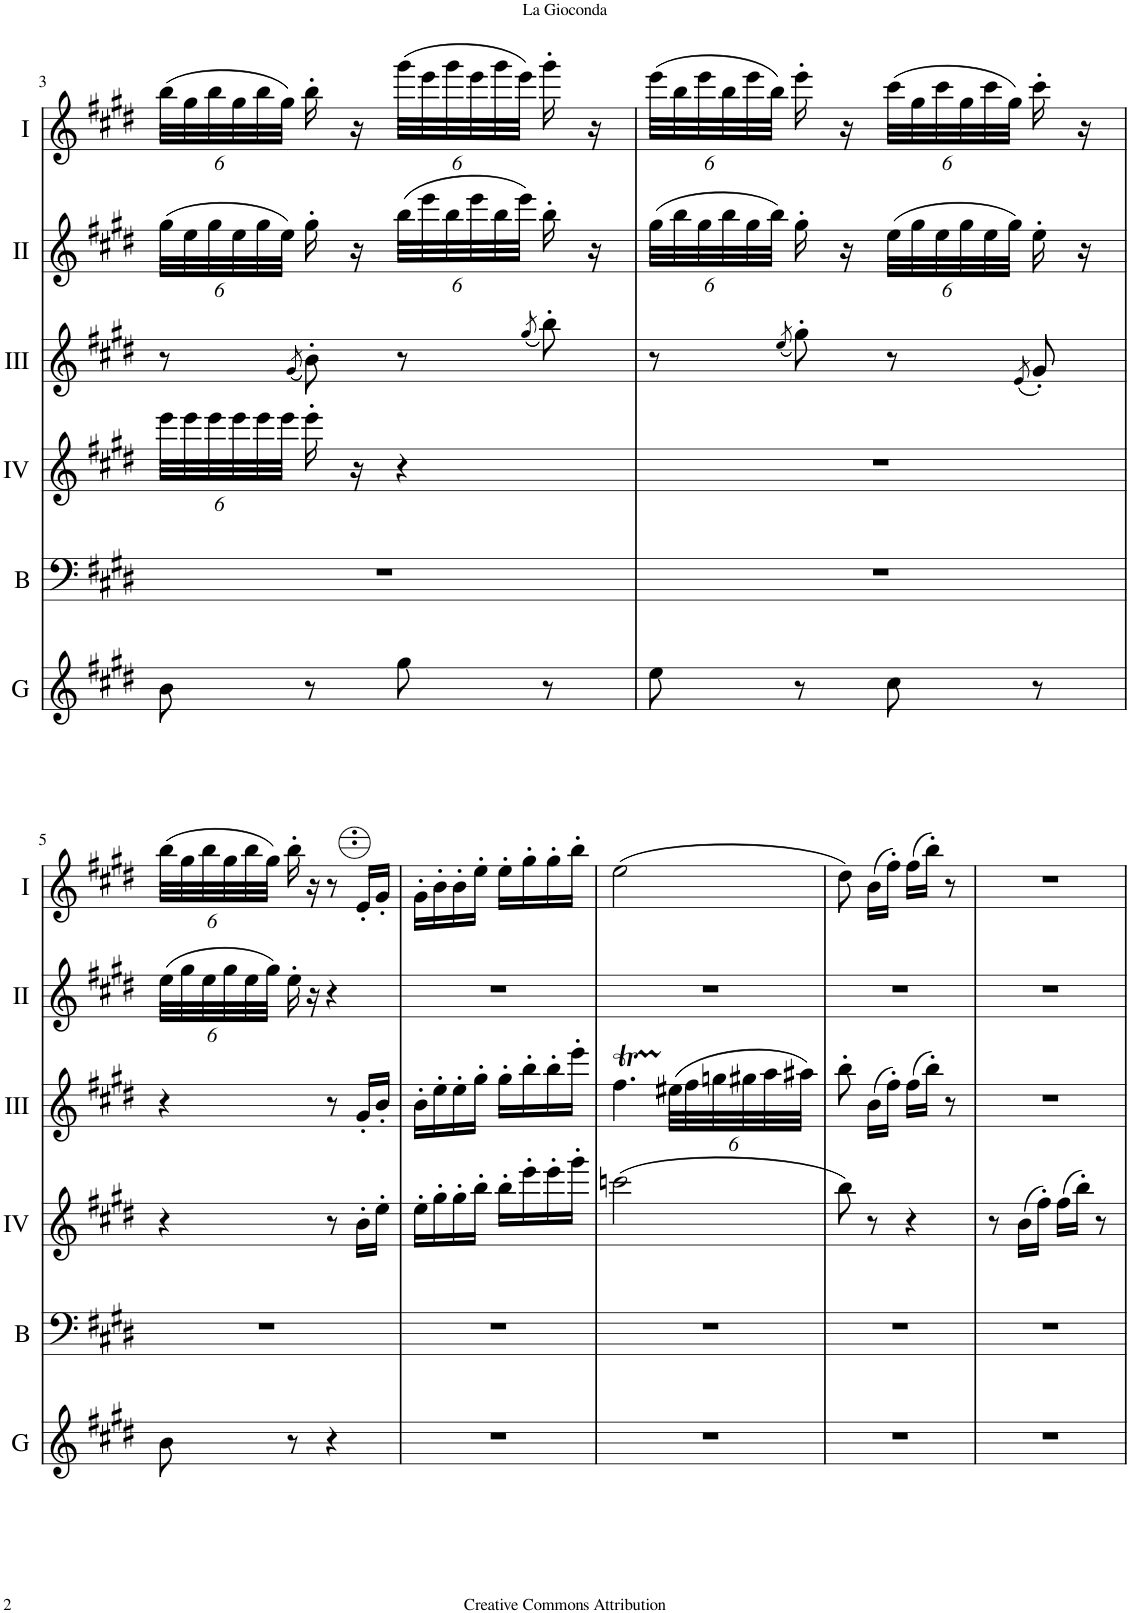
**kern	**kern	**kern	**kern	**kern	**kern
*part6	*part5	*part4	*part3	*part2	*part1
*staff6	*staff5	*staff4	*staff3	*staff2	*staff1
*I"Glock.	*I"Bass	*I"Acc. 4	*I"Acc. 3	*I"Acc. 2	*I"Acc. 1
*I'G	*I'B	*	*	*	*
!!LO:PB:g=z
*clefG2	*clefF4	*clefG2	*clefG2	*clefG2	*clefG2
*Trd-14c-24	*Trd7c12	*Trd7c12	*	*	*
*k[f#c#g#d#]	*k[f#c#g#d#]	*k[f#c#g#d#]	*k[f#c#g#d#]	*k[f#c#g#d#]	*k[f#c#g#d#]
*M2/4	*M2/4	*M2/4	*M2/4	*M2/4	*M2/4
*	*	*Xbrackettup	*	*Xbrackettup	*Xbrackettup
=3	=3	=3	=3	=3	=3
8b\	2r	48eee\LLL	8r	(48gg#\LLL	(48bb\LLL
.	.	48eee\	.	48ee\	48gg#\
.	.	48eee\	.	48gg#\	48bb\
.	.	48eee\	.	48ee\	48gg#\
.	.	48eee\	.	48gg#\	48bb\
.	.	48eee\JJJ	.	48ee\JJJ)	48gg#\JJJ)
.	.	.	(8qg#/	.	.
8r	.	16eee'\	8b'\)	16gg#'\	16bb'\
.	.	16r	.	16r	16r
8gg#\	.	4r	8r	(48bb\LLL	(48ggg#\LLL
.	.	.	.	48eee\	48eee\
.	.	.	.	48bb\	48ggg#\
.	.	.	.	48eee\	48eee\
.	.	.	.	48bb\	48ggg#\
.	.	.	.	48eee\JJJ)	48eee\JJJ)
.	.	.	(8qgg#/	.	.
8r	.	.	8bb'\)	16bb'\	16ggg#'\
.	.	.	.	16r	16r
=4	=4	=4	=4	=4	=4
8ee\	2r	2r	8r	(48gg#\LLL	(48eee\LLL
.	.	.	.	48bb\	48bb\
.	.	.	.	48gg#\	48eee\
.	.	.	.	48bb\	48bb\
.	.	.	.	48gg#\	48eee\
.	.	.	.	48bb\JJJ)	48bb\JJJ)
.	.	.	(8qee/	.	.
8r	.	.	8gg#'\)	16gg#'\	16eee'\
.	.	.	.	16r	16r
8cc#\	.	.	8r	(48ee\LLL	(48ccc#\LLL
.	.	.	.	48gg#\	48gg#\
.	.	.	.	48ee\	48ccc#\
.	.	.	.	48gg#\	48gg#\
.	.	.	.	48ee\	48ccc#\
.	.	.	.	48gg#\JJJ)	48gg#\JJJ)
.	.	.	(8qe/	.	.
8r	.	.	8g#'/)	16ee'\	16ccc#'\
.	.	.	.	16r	16r
!!LO:LB:g=z
=5	=5	=5	=5	=5	=5
8b\	2r	4r	4r	(48ee\LLL	(48bb\LLL
.	.	.	.	48gg#\	48gg#\
.	.	.	.	48ee\	48bb\
.	.	.	.	48gg#\	48gg#\
.	.	.	.	48ee\	48bb\
.	.	.	.	48gg#\JJJ)	48gg#\JJJ)
8r	.	.	.	16ee'\	16bb'\
.	.	.	.	16r	16r
4r	.	8r	8r	4r	8r
.	.	16b'\LL	16g#'/LL	.	16e'/LL
.	.	16ee'\JJ	16b'/JJ	.	16g#'/JJ
=6	=6	=6	=6	=6	=6
2r	2r	16ee'\LL	16b'\LL	2r	16g#'\LL
.	.	16gg#'\	16ee'\	.	16b'\
.	.	16gg#'\	16ee'\	.	16b'\
.	.	16bb'\JJ	16gg#'\JJ	.	16ee'\JJ
.	.	16bb'\LL	16gg#'\LL	.	16ee'\LL
.	.	16eee'\	16bb'\	.	16gg#'\
.	.	16eee'\	16bb'\	.	16gg#'\
.	.	16ggg#'\JJ	16eee'\JJ	.	16bb'\JJ
=7	=7	=7	=7	=7	=7
2r	2r	(2cccn\	4.ff#T\	2r	(2ee\
*	*	*	*Xbrackettup	*	*
.	.	.	(48ee#X\LLL	.	.
.	.	.	48ff#\	.	.
.	.	.	48ggn\	.	.
.	.	.	48gg#X\	.	.
.	.	.	48aa\	.	.
.	.	.	48aa#X\JJJ)	.	.
=8	=8	=8	=8	=8	=8
2r	2r	8bb\)	8bb'\	2r	8dd#\)
.	.	8r	(16b\LL	.	(16b\LL
.	.	.	16ff#'\JJ)	.	16ff#'\JJ)
.	.	4r	(16ff#\LL	.	(16ff#\LL
.	.	.	16bb'\JJ)	.	16bb'\JJ)
.	.	.	8r	.	8r
=9	=9	=9	=9	=9	=9
2r	2r	8r	2r	2r	2r
.	.	(16b\LL	.	.	.
.	.	16ff#'\JJ)	.	.	.
.	.	(16ff#\LL	.	.	.
.	.	16bb'\JJ)	.	.	.
.	.	8r	.	.	.
=	=	=	=	=	=
*-	*-	*-	*-	*-	*-
